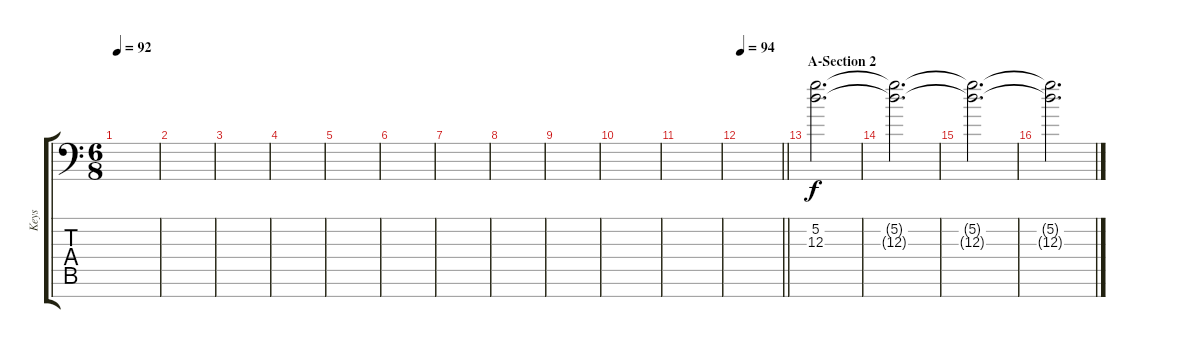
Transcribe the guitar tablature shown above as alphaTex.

\track ("Keys" "Keys") {instrument synthstrings2}
\staff {score tabs}
\tuning (D6 D5 D4 D3 D2 D1 D0) {hide}
\ts (6 8)
\tempo 92
\clef f4
\ks c
|
|
|
|
|
|
|
|
|
|
|
\tempo 94
\barLineRight lightlight
|
\section ("" "A-Section 2")
(5.2 12.3).2{d volume 9 instrument synthstrings2} |
(5.2{t} 12.3{t}).2{d} |
(5.2{t} 12.3{t}).2{d} |
(5.2{t} 12.3{t}).2{d}
